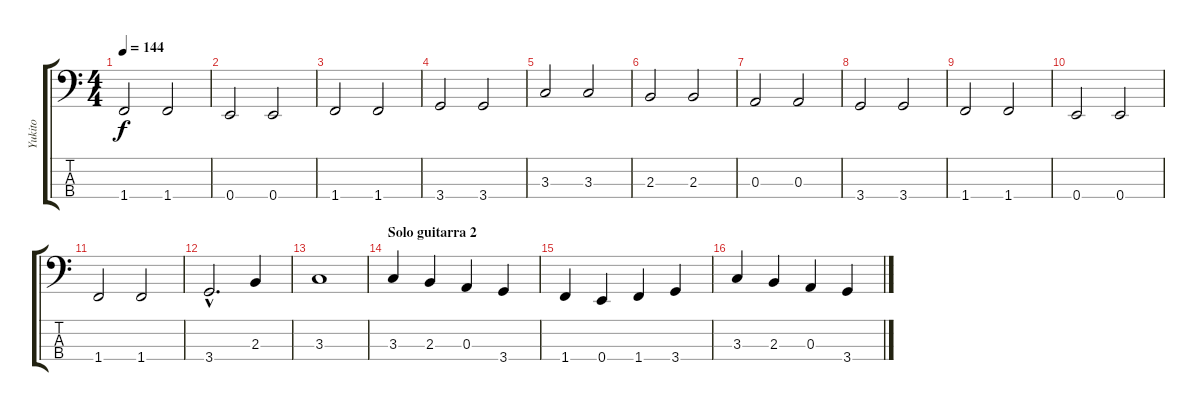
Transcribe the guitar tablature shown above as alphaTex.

\track ("Yukito" "Yukito") {instrument electricbassfinger}
\staff {score tabs}
\tuning (G2 D2 A1 E1) {hide}
\ts (4 4)
\tempo 144
\clef f4
\ks c
1.4.2{dy f} 1.4.2 |
0.4.2 0.4.2 |
1.4.2 1.4.2 |
3.4.2 3.4.2 |
3.3.2 3.3.2 |
2.3.2 2.3.2 |
0.3.2 0.3.2 |
3.4.2 3.4.2 |
1.4.2 1.4.2 |
0.4.2 0.4.2 |
1.4.2 1.4.2 |
3.4{hac}.2{d} 2.3.4 |
3.3.1 |
\section ("" "Solo guitarra 2")
3.3.4 2.3.4 0.3.4 3.4.4 |
1.4.4 0.4.4 1.4.4 3.4.4 |
3.3.4 2.3.4 0.3.4 3.4.4
